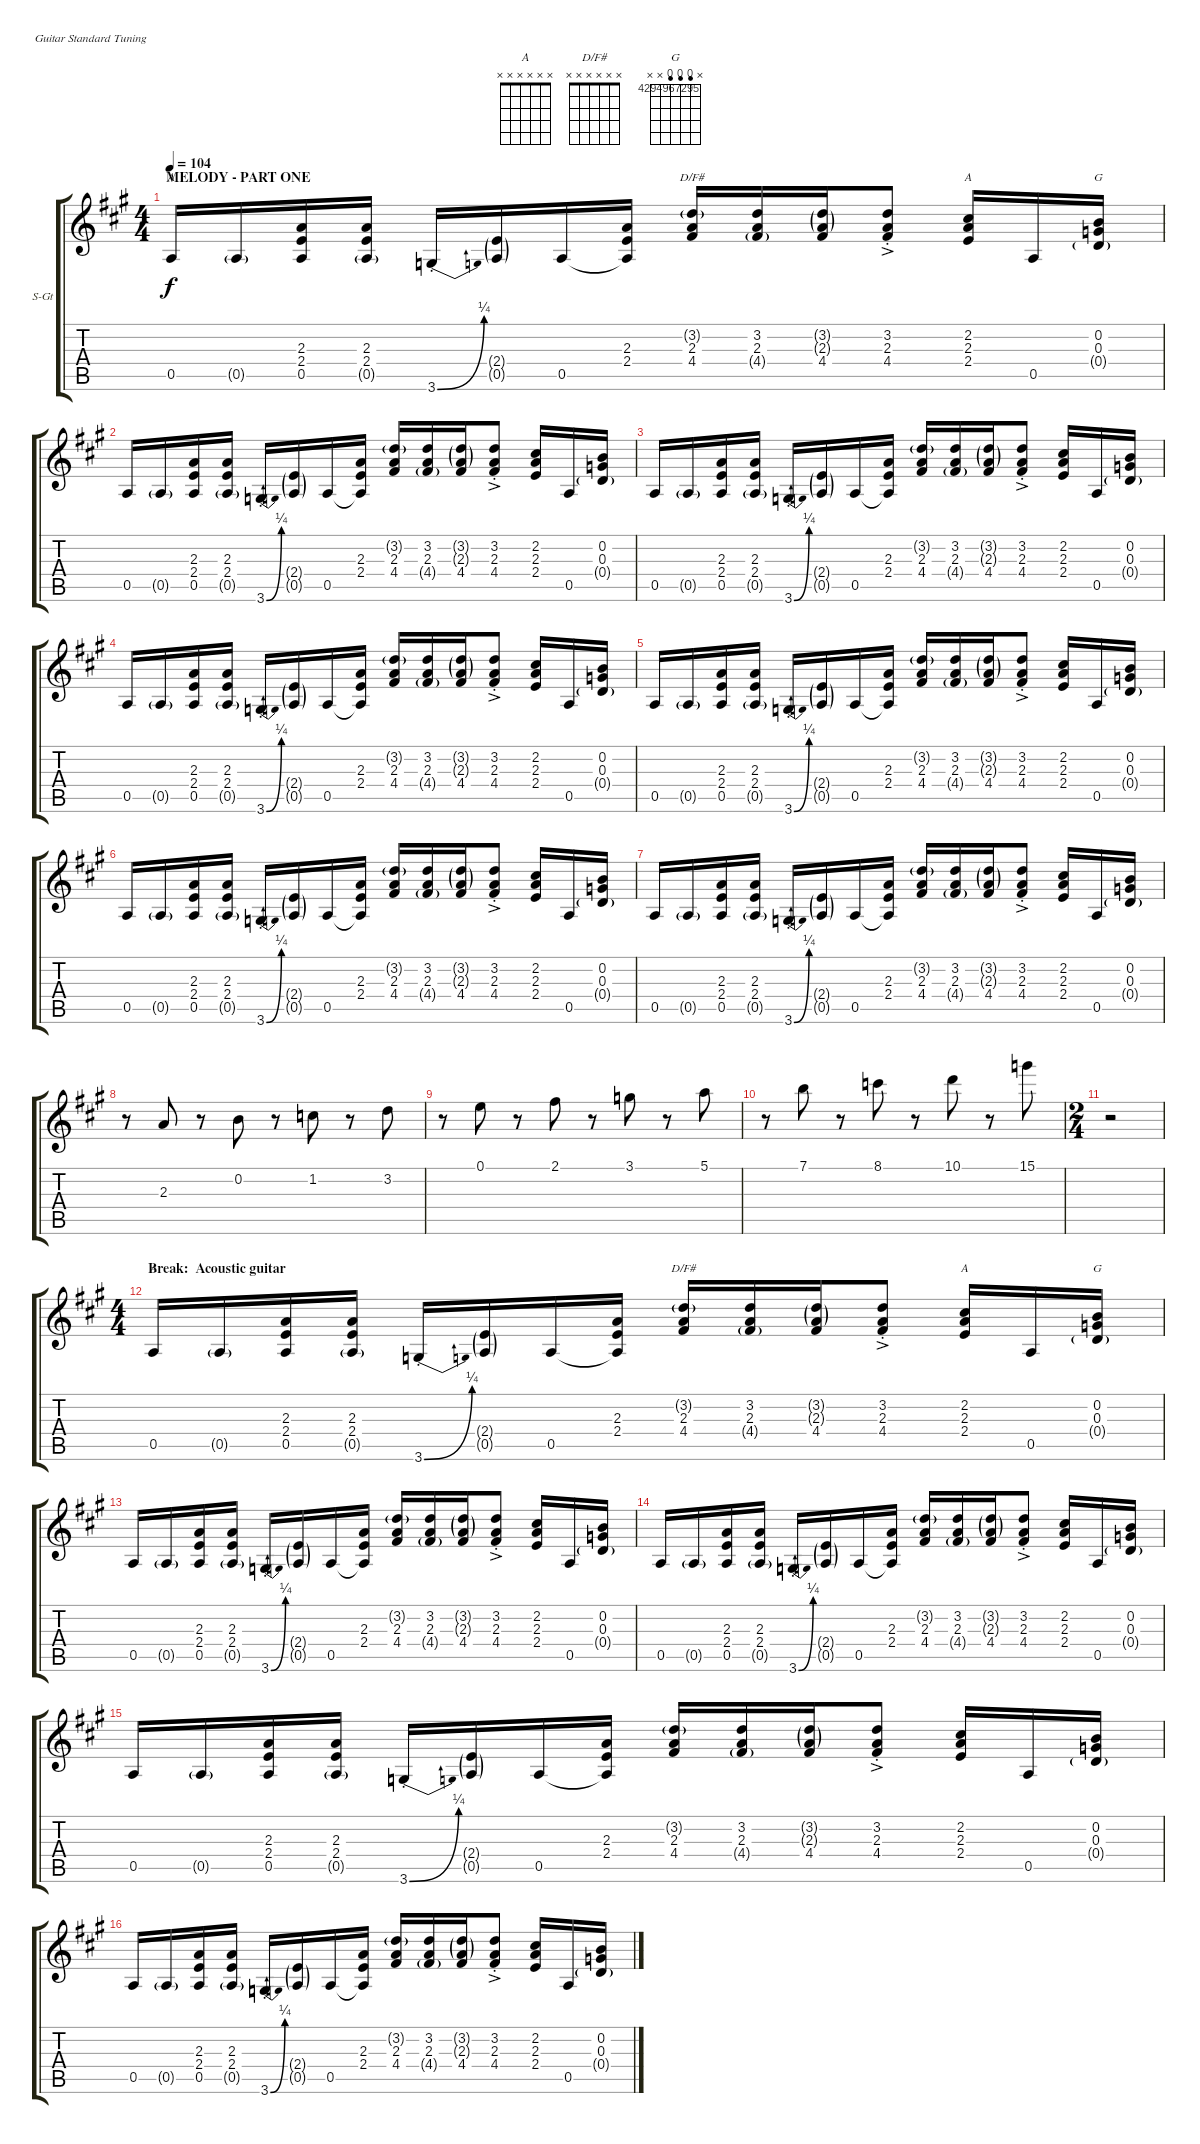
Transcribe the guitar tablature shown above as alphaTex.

\bracketExtendMode groupsimilarinstruments
\firstSystemTrackNameOrientation horizontal
\otherSystemsTrackNameOrientation horizontal
\track ("Steel Guitar" "S-Gt") {instrument acousticguitarsteel}
\staff {score tabs}
\tuning (E4 B3 G3 D3 A2 E2)
\chord ("A" x 2 2 2 0 x) {showfingering false barre (2 2)}
\chord ("D/F#" x x x x x x)
\chord ("A" x x x x x x)
\chord ("G" x 4294967294 4294967294 4294967294 x x) {firstfret 4294967295 showfingering false}
\ts (4 4)
\section ("" "MELODY - PART ONE")
\tempo 104
\clef g2
\ks a
0.5.16{ch "A" dy f} 0.5{g}.16 (2.3 2.4 0.5).16 (2.3 2.4 0.5{g}).16 3.6{be (bend 0 0 24.599999999999998 1) st}.16 (0.5{g} 2.4{g}).16 0.5.16 (2.3 2.4 0.5{t}).16 (3.2{g} 2.3 4.4).16{ch "D/F#"} (3.2 2.3 4.4{g}).16 (3.2{g} 2.3{g} 4.4).16 (3.2{ac st} 2.3{st} 4.4{st}).8 (2.2 2.3 2.4).16{ch "A"} 0.5.16 (0.3 0.4{g} 0.2).16{ch "G"} |
0.5.16 0.5{g}.16 (2.3 2.4 0.5).16 (2.3 2.4 0.5{g}).16 3.6{be (bend 0 0 24.599999999999998 1) st}.16 (0.5{g} 2.4{g}).16 0.5.16 (2.3 2.4 0.5{t}).16 (3.2{g} 2.3 4.4).16 (3.2 2.3 4.4{g}).16 (3.2{g} 2.3{g} 4.4).16 (3.2{ac st} 2.3{st} 4.4{st}).8 (2.2 2.3 2.4).16 0.5.16 (0.3 0.4{g} 0.2).16 |
0.5.16 0.5{g}.16 (2.3 2.4 0.5).16 (2.3 2.4 0.5{g}).16 3.6{be (bend 0 0 24.599999999999998 1) st}.16 (0.5{g} 2.4{g}).16 0.5.16 (2.3 2.4 0.5{t}).16 (3.2{g} 2.3 4.4).16 (3.2 2.3 4.4{g}).16 (3.2{g} 2.3{g} 4.4).16 (3.2{ac st} 2.3{st} 4.4{st}).8 (2.2 2.3 2.4).16 0.5.16 (0.3 0.4{g} 0.2).16 |
0.5.16 0.5{g}.16 (2.3 2.4 0.5).16 (2.3 2.4 0.5{g}).16 3.6{be (bend 0 0 24.599999999999998 1) st}.16 (0.5{g} 2.4{g}).16 0.5.16 (2.3 2.4 0.5{t}).16 (3.2{g} 2.3 4.4).16 (3.2 2.3 4.4{g}).16 (3.2{g} 2.3{g} 4.4).16 (3.2{ac st} 2.3{st} 4.4{st}).8 (2.2 2.3 2.4).16 0.5.16 (0.3 0.4{g} 0.2).16 |
0.5.16 0.5{g}.16 (2.3 2.4 0.5).16 (2.3 2.4 0.5{g}).16 3.6{be (bend 0 0 24.599999999999998 1) st}.16 (0.5{g} 2.4{g}).16 0.5.16 (2.3 2.4 0.5{t}).16 (3.2{g} 2.3 4.4).16 (3.2 2.3 4.4{g}).16 (3.2{g} 2.3{g} 4.4).16 (3.2{ac st} 2.3{st} 4.4{st}).8 (2.2 2.3 2.4).16 0.5.16 (0.3 0.4{g} 0.2).16 |
0.5.16 0.5{g}.16 (2.3 2.4 0.5).16 (2.3 2.4 0.5{g}).16 3.6{be (bend 0 0 24.599999999999998 1) st}.16 (0.5{g} 2.4{g}).16 0.5.16 (2.3 2.4 0.5{t}).16 (3.2{g} 2.3 4.4).16 (3.2 2.3 4.4{g}).16 (3.2{g} 2.3{g} 4.4).16 (3.2{ac st} 2.3{st} 4.4{st}).8 (2.2 2.3 2.4).16 0.5.16 (0.3 0.4{g} 0.2).16 |
0.5.16 0.5{g}.16 (2.3 2.4 0.5).16 (2.3 2.4 0.5{g}).16 3.6{be (bend 0 0 24.599999999999998 1) st}.16 (0.5{g} 2.4{g}).16 0.5.16 (2.3 2.4 0.5{t}).16 (3.2{g} 2.3 4.4).16 (3.2 2.3 4.4{g}).16 (3.2{g} 2.3{g} 4.4).16 (3.2{ac st} 2.3{st} 4.4{st}).8 (2.2 2.3 2.4).16 0.5.16 (0.3 0.4{g} 0.2).16 |
r.8 2.3.8 r.8 0.2.8 r.8 1.2.8 r.8 3.2.8 |
r.8 0.1.8 r.8 2.1.8 r.8 3.1.8 r.8 5.1.8 |
r.8 7.1.8 r.8 8.1.8 r.8 10.1.8 r.8 15.1.8 |
\ts (2 4)
r.2 |
\ts (4 4)
\section ("" "Break:  Acoustic guitar")
0.5.16{ch "A"} 0.5{g}.16 (2.3 2.4 0.5).16 (2.3 2.4 0.5{g}).16 3.6{be (bend 0 0 24.599999999999998 1) st}.16 (0.5{g} 2.4{g}).16 0.5.16 (2.3 2.4 0.5{t}).16 (3.2{g} 2.3 4.4).16{ch "D/F#"} (3.2 2.3 4.4{g}).16 (3.2{g} 2.3{g} 4.4).16 (3.2{ac st} 2.3{st} 4.4{st}).8 (2.2 2.3 2.4).16{ch "A"} 0.5.16 (0.3 0.4{g} 0.2).16{ch "G"} |
0.5.16 0.5{g}.16 (2.3 2.4 0.5).16 (2.3 2.4 0.5{g}).16 3.6{be (bend 0 0 24.599999999999998 1) st}.16 (0.5{g} 2.4{g}).16 0.5.16 (2.3 2.4 0.5{t}).16 (3.2{g} 2.3 4.4).16 (3.2 2.3 4.4{g}).16 (3.2{g} 2.3{g} 4.4).16 (3.2{ac st} 2.3{st} 4.4{st}).8 (2.2 2.3 2.4).16 0.5.16 (0.3 0.4{g} 0.2).16 |
0.5.16 0.5{g}.16 (2.3 2.4 0.5).16 (2.3 2.4 0.5{g}).16 3.6{be (bend 0 0 24.599999999999998 1) st}.16 (0.5{g} 2.4{g}).16 0.5.16 (2.3 2.4 0.5{t}).16 (3.2{g} 2.3 4.4).16 (3.2 2.3 4.4{g}).16 (3.2{g} 2.3{g} 4.4).16 (3.2{ac st} 2.3{st} 4.4{st}).8 (2.2 2.3 2.4).16 0.5.16 (0.3 0.4{g} 0.2).16 |
0.5.16 0.5{g}.16 (2.3 2.4 0.5).16 (2.3 2.4 0.5{g}).16 3.6{be (bend 0 0 24.599999999999998 1) st}.16 (0.5{g} 2.4{g}).16 0.5.16 (2.3 2.4 0.5{t}).16 (3.2{g} 2.3 4.4).16 (3.2 2.3 4.4{g}).16 (3.2{g} 2.3{g} 4.4).16 (3.2{ac st} 2.3{st} 4.4{st}).8 (2.2 2.3 2.4).16 0.5.16 (0.3 0.4{g} 0.2).16 |
0.5.16 0.5{g}.16 (2.3 2.4 0.5).16 (2.3 2.4 0.5{g}).16 3.6{be (bend 0 0 24.599999999999998 1) st}.16 (0.5{g} 2.4{g}).16 0.5.16 (2.3 2.4 0.5{t}).16 (3.2{g} 2.3 4.4).16 (3.2 2.3 4.4{g}).16 (3.2{g} 2.3{g} 4.4).16 (3.2{ac st} 2.3{st} 4.4{st}).8 (2.2 2.3 2.4).16 0.5.16 (0.3 0.4{g} 0.2).16
